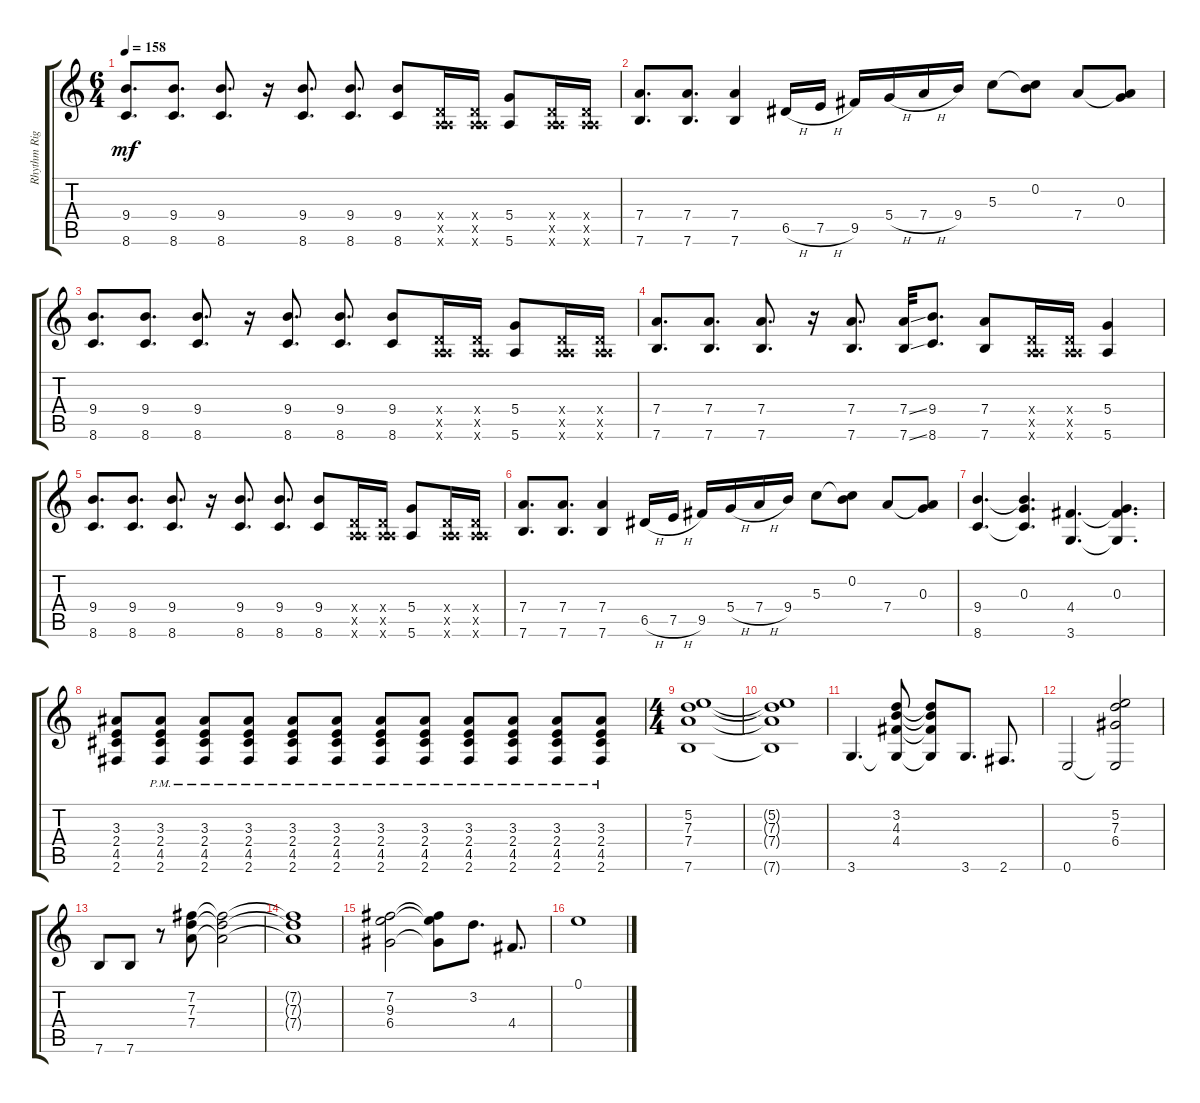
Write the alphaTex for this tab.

\track ("Rhythm Right" "Rhythm Rig") {instrument overdrivenguitar}
\staff {score tabs}
\tuning (E4 B3 G3 D3 A2 E2) {hide}
\ts (6 4)
\tempo 158
\clef g2
\ks c
(9.4 8.6).8{d dy mf} (9.4 8.6).8{d} (9.4 8.6).8{d} r.16 (9.4 8.6).8{d} (9.4 8.6).8{d} (9.4 8.6).8 (0.4{x} 0.5{x} 5.6{x}).16 (0.4{x} 0.5{x} 5.6{x}).16 (5.4 5.6).8 (0.4{x} 0.5{x} 5.6{x}).16 (0.4{x} 0.5{x} 5.6{x}).16 |
(7.4 7.6).8{d} (7.4 7.6).8{d} (7.4 7.6).4 6.5{h}.16 7.5{h}.16 9.5.16 5.4{h}.16 7.4{h}.16 9.4.16 5.3.8 (0.2 5.3{t}).8 7.4.8 (0.3 7.4{t}).8 |
(9.4 8.6).8{d} (9.4 8.6).8{d} (9.4 8.6).8{d} r.16 (9.4 8.6).8{d} (9.4 8.6).8{d} (9.4 8.6).8 (0.4{x} 0.5{x} 5.6{x}).16 (0.4{x} 0.5{x} 5.6{x}).16 (5.4 5.6).8 (0.4{x} 0.5{x} 5.6{x}).16 (0.4{x} 0.5{x} 5.6{x}).16 |
(7.4 7.6).8{d} (7.4 7.6).8{d} (7.4 7.6).8{d} r.16 (7.4 7.6).8{d} (7.4{ss} 7.6{ss}).32 (9.4 8.6).8{d} (7.4 7.6).8 (0.4{x} 0.5{x} 5.6{x}).16 (0.4{x} 0.5{x} 5.6{x}).16 (5.4 5.6).4 |
(9.4 8.6).8{d} (9.4 8.6).8{d} (9.4 8.6).8{d} r.16 (9.4 8.6).8{d} (9.4 8.6).8{d} (9.4 8.6).8 (0.4{x} 0.5{x} 5.6{x}).16 (0.4{x} 0.5{x} 5.6{x}).16 (5.4 5.6).8 (0.4{x} 0.5{x} 5.6{x}).16 (0.4{x} 0.5{x} 5.6{x}).16 |
(7.4 7.6).8{d} (7.4 7.6).8{d} (7.4 7.6).4 6.5{h}.16 7.5{h}.16 9.5.16 5.4{h}.16 7.4{h}.16 9.4.16 5.3.8 (0.2 5.3{t}).8 7.4.8 (0.3 7.4{t}).8 |
(9.4 8.6).4{d} (0.3 9.4{t} 8.6{t}).4{d} (4.4 3.6).4{d} (0.3 4.4{t} 3.6{t}).4{d} |
(3.3 2.4 4.5 2.6).8 (3.3{pm} 2.4{pm} 4.5{pm} 2.6{pm}).8 (3.3{pm} 2.4{pm} 4.5{pm} 2.6{pm}).8 (3.3{pm} 2.4{pm} 4.5{pm} 2.6{pm}).8 (3.3{pm} 2.4{pm} 4.5{pm} 2.6{pm}).8 (3.3{pm} 2.4{pm} 4.5{pm} 2.6{pm}).8 (3.3{pm} 2.4{pm} 4.5{pm} 2.6{pm}).8 (3.3{pm} 2.4{pm} 4.5{pm} 2.6{pm}).8 (3.3{pm} 2.4{pm} 4.5{pm} 2.6{pm}).8 (3.3{pm} 2.4{pm} 4.5{pm} 2.6{pm}).8 (3.3{pm} 2.4{pm} 4.5{pm} 2.6{pm}).8 (3.3{pm} 2.4{pm} 4.5{pm} 2.6{pm}).8 |
\ts (4 4)
(5.2 7.3 7.4 7.6).1 |
(5.2{t} 7.3{t} 7.4{t} 7.6{t}).1 |
3.6.4{d} (3.2 4.3 4.4 3.6{t}).8 (3.2{t} 4.3{t} 4.4{t} 3.6{t}).8 3.6.8{d} 2.6.8{d} |
0.6.2 (5.2 7.3 6.4 0.6{t}).2 |
7.6.8 7.6.8 r.8 (7.2 7.3 7.4).8 (7.2{t} 7.3{t} 7.4{t}).2 |
(7.2{t} 7.3{t} 7.4{t}).1 |
(7.2 9.3 6.4).2 (7.2{t} 9.3{t} 6.4{t}).8 3.2.8{d} 4.4.8{d} |
0.1.1
